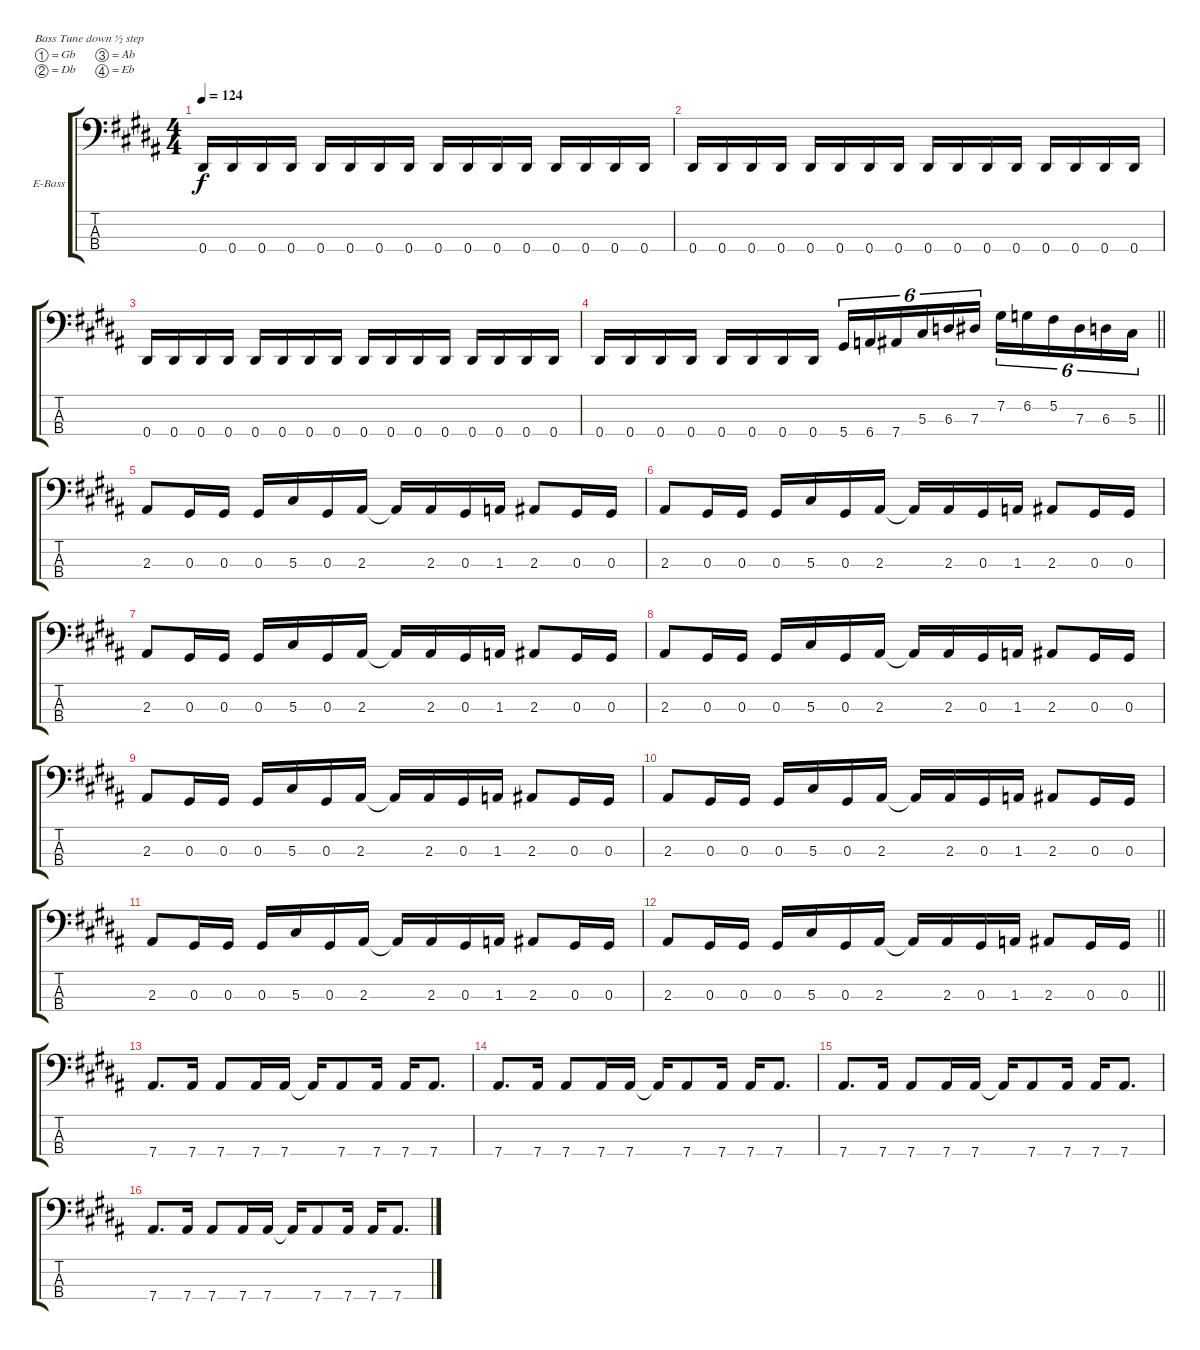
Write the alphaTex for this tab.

\bracketExtendMode groupsimilarinstruments
\firstSystemTrackNameOrientation horizontal
\otherSystemsTrackNameOrientation horizontal
\track ("Untitled" "E-Bass") {instrument electricbassfinger}
\staff {score tabs}
\tuning (Gb2 Db2 Ab1 Eb1)
\ts (4 4)
\beaming (8 2 2 2 2)
\tempo 124
\clef f4
\ks b
0.4.16{dy f instrument electricbassfinger} 0.4.16 0.4.16 0.4.16 0.4.16 0.4.16 0.4.16 0.4.16 0.4.16 0.4.16 0.4.16 0.4.16 0.4.16 0.4.16 0.4.16 0.4.16 |
\ks g#minor
0.4.16 0.4.16 0.4.16 0.4.16 0.4.16 0.4.16 0.4.16 0.4.16 0.4.16 0.4.16 0.4.16 0.4.16 0.4.16 0.4.16 0.4.16 0.4.16 |
0.4.16 0.4.16 0.4.16 0.4.16 0.4.16 0.4.16 0.4.16 0.4.16 0.4.16 0.4.16 0.4.16 0.4.16 0.4.16 0.4.16 0.4.16 0.4.16 |
\barLineRight lightlight
\ks b
0.4.16 0.4.16 0.4.16 0.4.16 0.4.16 0.4.16 0.4.16 0.4.16 5.4.16{tu (6 4)} 6.4.16{tu (6 4)} 7.4.16{tu (6 4)} 5.3.16{tu (6 4)} 6.3.16{tu (6 4)} 7.3.16{tu (6 4)} 7.2.16{tu (6 4)} 6.2.16{tu (6 4)} 5.2.16{tu (6 4)} 7.3.16{tu (6 4)} 6.3.16{tu (6 4)} 5.3.16{tu (6 4)} |
\ks g#minor
2.3.8 0.3.16 0.3.16 0.3.16 5.3.16 0.3.16 2.3.16 2.3{t}.16 2.3.16 0.3.16 1.3.16 2.3.8 0.3.16 0.3.16 |
2.3.8 0.3.16 0.3.16 0.3.16 5.3.16 0.3.16 2.3.16 2.3{t}.16 2.3.16 0.3.16 1.3.16 2.3.8 0.3.16 0.3.16 |
\ks b
2.3.8 0.3.16 0.3.16 0.3.16 5.3.16 0.3.16 2.3.16 2.3{t}.16 2.3.16 0.3.16 1.3.16 2.3.8 0.3.16 0.3.16 |
\ks g#minor
2.3.8 0.3.16 0.3.16 0.3.16 5.3.16 0.3.16 2.3.16 2.3{t}.16 2.3.16 0.3.16 1.3.16 2.3.8 0.3.16 0.3.16 |
2.3.8 0.3.16 0.3.16 0.3.16 5.3.16 0.3.16 2.3.16 2.3{t}.16 2.3.16 0.3.16 1.3.16 2.3.8 0.3.16 0.3.16 |
2.3.8 0.3.16 0.3.16 0.3.16 5.3.16 0.3.16 2.3.16 2.3{t}.16 2.3.16 0.3.16 1.3.16 2.3.8 0.3.16 0.3.16 |
2.3.8 0.3.16 0.3.16 0.3.16 5.3.16 0.3.16 2.3.16 2.3{t}.16 2.3.16 0.3.16 1.3.16 2.3.8 0.3.16 0.3.16 |
\barLineRight lightlight
2.3.8 0.3.16 0.3.16 0.3.16 5.3.16 0.3.16 2.3.16 2.3{t}.16 2.3.16 0.3.16 1.3.16 2.3.8 0.3.16 0.3.16 |
7.4.8{d} 7.4.16 7.4.8 7.4.16 7.4.16 7.4{t}.16 7.4.8 7.4.16 7.4.16 7.4.8{d} |
7.4.8{d} 7.4.16 7.4.8 7.4.16 7.4.16 7.4{t}.16 7.4.8 7.4.16 7.4.16 7.4.8{d} |
7.4.8{d} 7.4.16 7.4.8 7.4.16 7.4.16 7.4{t}.16 7.4.8 7.4.16 7.4.16 7.4.8{d} |
7.4.8{d} 7.4.16 7.4.8 7.4.16 7.4.16 7.4{t}.16 7.4.8 7.4.16 7.4.16 7.4.8{d}
